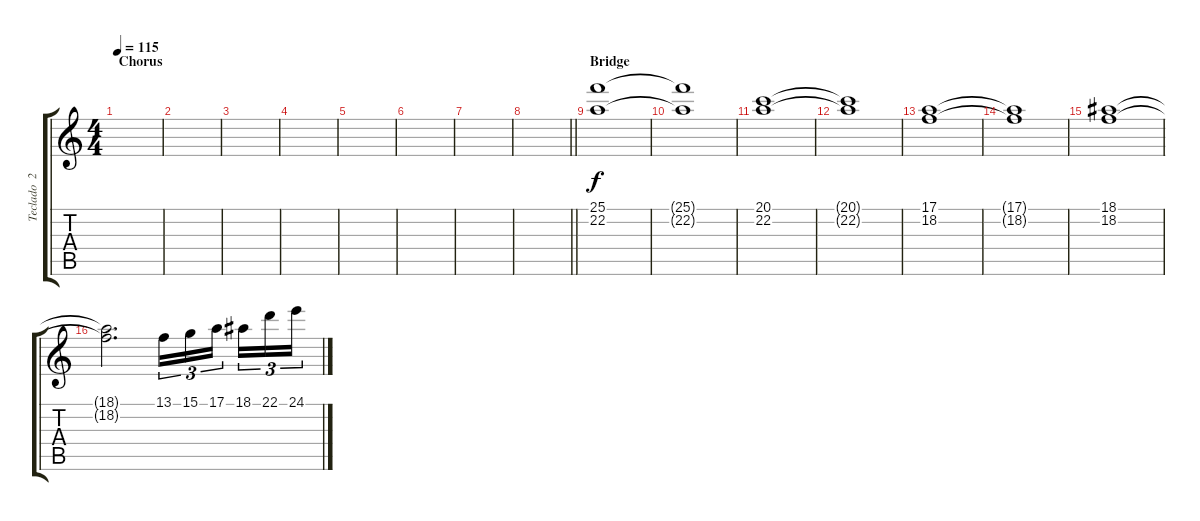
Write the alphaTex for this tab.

\track ("Teclado  2" "Teclado  2") {instrument stringensemble1}
\staff {score tabs}
\tuning (E4 B3 G3 D3 A2 E2) {hide}
\ts (4 4)
\section ("" "Chorus")
\tempo 115
\clef g2
\ks c
|
|
|
|
|
|
|
\barLineRight lightlight
|
\section ("" "Bridge")
(25.1 22.2).1 |
(25.1{t} 22.2{t}).1 |
(20.1 22.2).1 |
(20.1{t} 22.2{t}).1 |
(17.1 18.2).1 |
(17.1{t} 18.2{t}).1 |
(18.1 18.2).1 |
(18.1{t} 18.2{t}).2{d} 13.1.16{tu (3 2)} 15.1.16{tu (3 2)} 17.1.16{tu (3 2) beam splitsecondary} 18.1.16{tu (3 2)} 22.1.16{tu (3 2)} 24.1.16{tu (3 2)}
